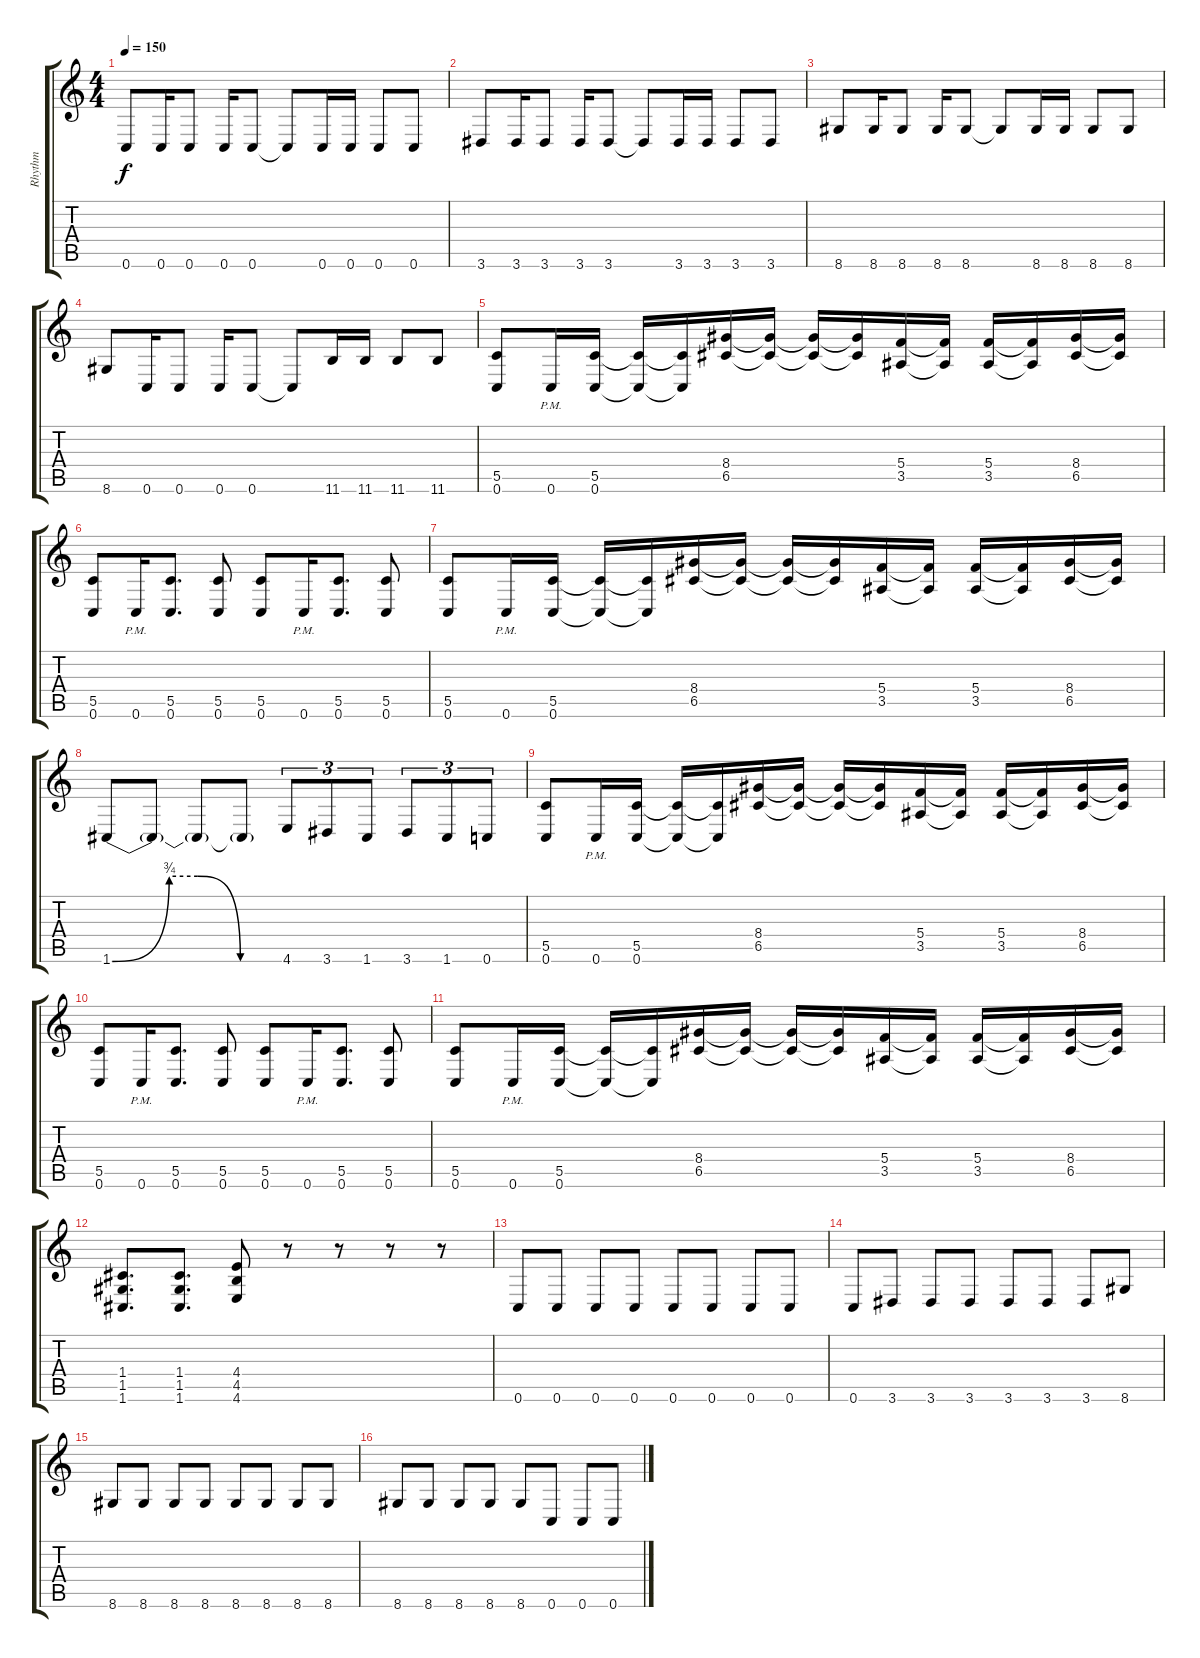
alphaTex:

\track ("Rhythm" "Rhythm") {instrument distortionguitar}
\staff {score tabs}
\tuning (D4 A3 F3 C3 G2 C2) {hide}
\ts (4 4)
\tempo 150
\clef g2
\ks c
0.6.8{dy f} 0.6.16 0.6.8 0.6.16 0.6.8 0.6{t}.8 0.6.16 0.6.16 0.6.8 0.6.8 |
3.6.8 3.6.16 3.6.8 3.6.16 3.6.8 3.6{t}.8 3.6.16 3.6.16 3.6.8 3.6.8 |
8.6.8 8.6.16 8.6.8 8.6.16 8.6.8 8.6{t}.8 8.6.16 8.6.16 8.6.8 8.6.8 |
8.6.8 0.6.16 0.6.8 0.6.16 0.6.8 0.6{t}.8 11.6.16 11.6.16 11.6.8 11.6.8 |
(5.5 0.6).8 0.6{pm}.16 (5.5 0.6).16 (5.5{t} 0.6{t}).16 (5.5{t} 0.6{t}).16 (8.4 6.5).16 (8.4{t} 6.5{t}).16 (8.4{t} 6.5{t}).16 (8.4{t} 6.5{t}).16 (5.4 3.5).16 (5.4{t} 3.5{t}).16 (5.4 3.5).16 (5.4{t} 3.5{t}).16 (8.4 6.5).16 (8.4{t} 6.5{t}).16 |
(5.5 0.6).8 0.6{pm}.16 (5.5 0.6).8{d} (5.5 0.6).8 (5.5 0.6).8 0.6{pm}.16 (5.5 0.6).8{d} (5.5 0.6).8 |
(5.5 0.6).8 0.6{pm}.16 (5.5 0.6).16 (5.5{t} 0.6{t}).16 (5.5{t} 0.6{t}).16 (8.4 6.5).16 (8.4{t} 6.5{t}).16 (8.4{t} 6.5{t}).16 (8.4{t} 6.5{t}).16 (5.4 3.5).16 (5.4{t} 3.5{t}).16 (5.4 3.5).16 (5.4{t} 3.5{t}).16 (8.4 6.5).16 (8.4{t} 6.5{t}).16 |
1.6{be (custom 0 0 20 3 30 3 45 0 60 0)}.8 1.6{t}.8 1.6{t}.8 1.6{t}.8 4.6.8{tu (3 2)} 3.6.8{tu (3 2)} 1.6.8{tu (3 2)} 3.6.8{tu (3 2)} 1.6.8{tu (3 2)} 0.6.8{tu (3 2)} |
(5.5 0.6).8 0.6{pm}.16 (5.5 0.6).16 (5.5{t} 0.6{t}).16 (5.5{t} 0.6{t}).16 (8.4 6.5).16 (8.4{t} 6.5{t}).16 (8.4{t} 6.5{t}).16 (8.4{t} 6.5{t}).16 (5.4 3.5).16 (5.4{t} 3.5{t}).16 (5.4 3.5).16 (5.4{t} 3.5{t}).16 (8.4 6.5).16 (8.4{t} 6.5{t}).16 |
(5.5 0.6).8 0.6{pm}.16 (5.5 0.6).8{d} (5.5 0.6).8 (5.5 0.6).8 0.6{pm}.16 (5.5 0.6).8{d} (5.5 0.6).8 |
(5.5 0.6).8 0.6{pm}.16 (5.5 0.6).16 (5.5{t} 0.6{t}).16 (5.5{t} 0.6{t}).16 (8.4 6.5).16 (8.4{t} 6.5{t}).16 (8.4{t} 6.5{t}).16 (8.4{t} 6.5{t}).16 (5.4 3.5).16 (5.4{t} 3.5{t}).16 (5.4 3.5).16 (5.4{t} 3.5{t}).16 (8.4 6.5).16 (8.4{t} 6.5{t}).16 |
(1.4 1.5 1.6).8{d} (1.4 1.5 1.6).8{d} (4.4 4.5 4.6).8 r.8 r.8 r.8 r.8 |
0.6.8 0.6.8 0.6.8 0.6.8 0.6.8 0.6.8 0.6.8 0.6.8 |
0.6.8 3.6.8 3.6.8 3.6.8 3.6.8 3.6.8 3.6.8 8.6.8 |
8.6.8 8.6.8 8.6.8 8.6.8 8.6.8 8.6.8 8.6.8 8.6.8 |
8.6.8 8.6.8 8.6.8 8.6.8 8.6.8 0.6.8 0.6.8 0.6.8
